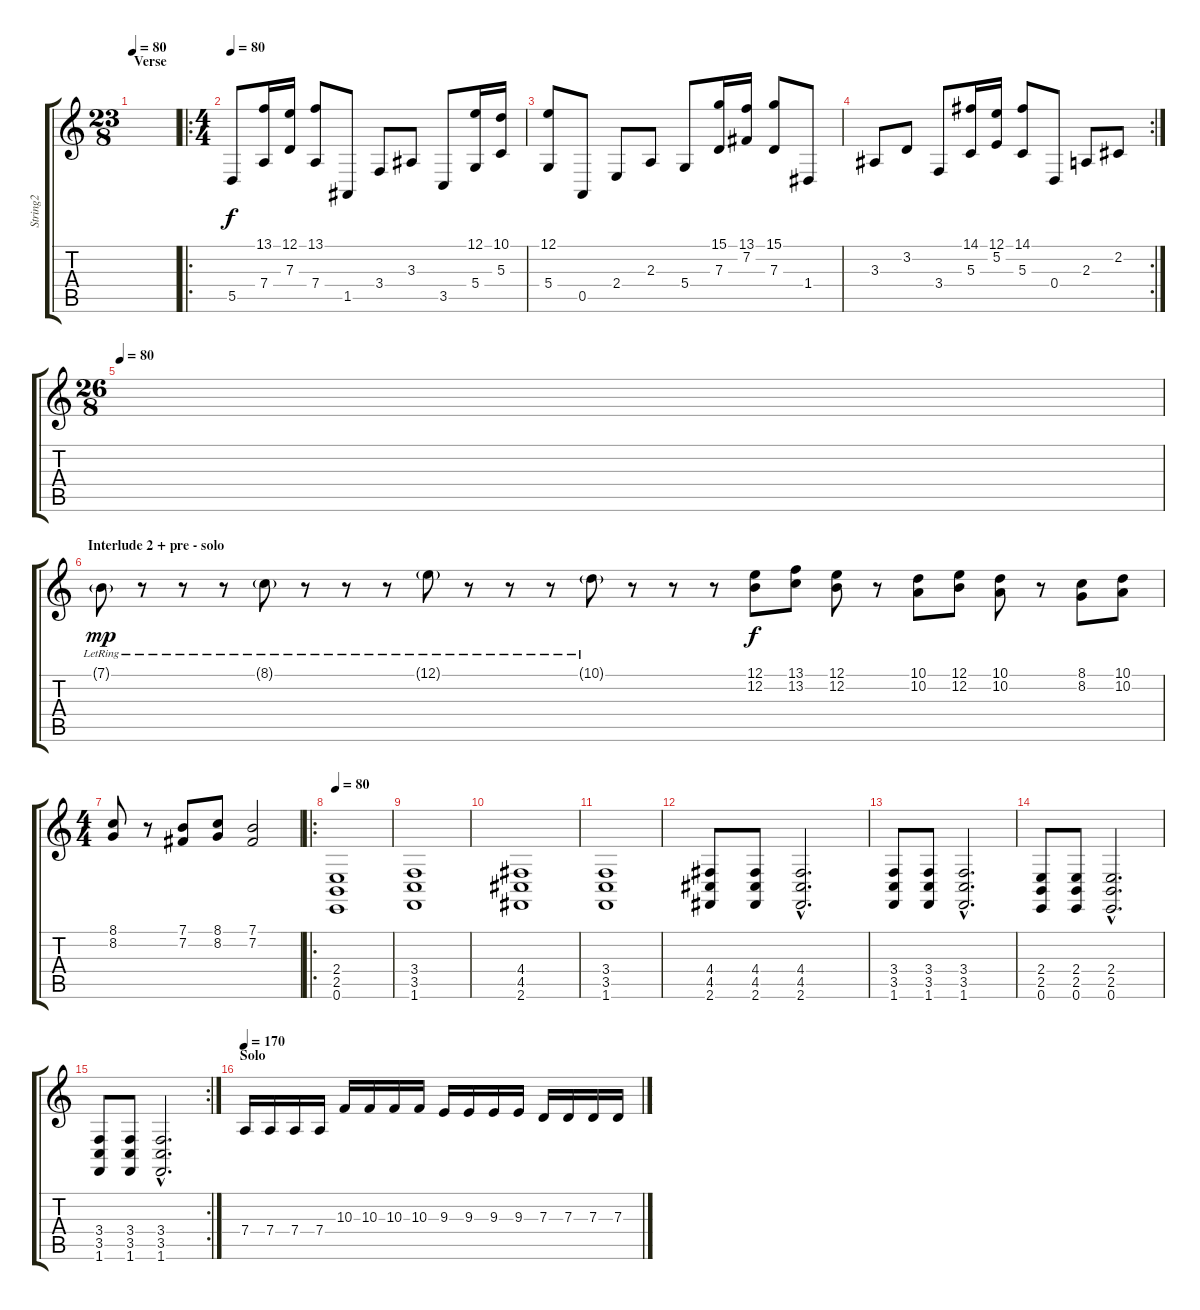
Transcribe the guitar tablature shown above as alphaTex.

\track ("String2" "String2") {instrument stringensemble2}
\staff {score tabs}
\tuning (E4 B3 G3 D3 A2 E2) {hide}
\ts (23 8)
\section ("" "Verse")
\tempo 80
\clef g2
\ks c
|
\ro
\ts (4 4)
\tempo 80
5.5.8 (13.1 7.4).16 (12.1 7.3).16 (13.1 7.4).8 1.5.8 3.4.8 3.3.8 3.5.8 (12.1 5.4).16 (10.1 5.3).16 |
(12.1 5.4).8 0.5.8 2.4.8 2.3.8 5.4.8 (15.1 7.3).16 (13.1 7.2).16 (15.1 7.3).8 1.4.8 |
\rc 2
3.3.8 3.2.8 3.4.8 (14.1 5.3).16 (12.1 5.2).16 (14.1 5.3).8 0.4.8 2.3.8 2.2.8 |
\ts (26 8)
\tempo 80
|
\section ("" "Interlude 2 + pre - solo")
7.1{g lr}.8{dy mp} r.8 r.8 r.8 8.1{g lr}.8 r.8 r.8 r.8 12.1{g lr}.8 r.8 r.8 r.8 10.1{g lr}.8 r.8 r.8 r.8 (12.1 12.2).8{dy f} (13.1 13.2).8 (12.1 12.2).8 r.8 (10.1 10.2).8 (12.1 12.2).8 (10.1 10.2).8 r.8 (8.1 8.2).8 (10.1 10.2).8 |
\ts (4 4)
(8.1 8.2).8 r.8 (7.1 7.2).8 (8.1 8.2).8 (7.1 7.2).2 |
\ro
\tempo 80
(2.4 2.5 0.6).1 |
(3.4 3.5 1.6).1 |
(4.4 4.5 2.6).1 |
(3.4 3.5 1.6).1 |
(4.4 4.5 2.6).8 (4.4 4.5 2.6).8 (4.4{hac} 4.5{hac} 2.6{hac}).2{d} |
(3.4 3.5 1.6).8 (3.4 3.5 1.6).8 (3.4{hac} 3.5{hac} 1.6{hac}).2{d} |
(2.4 2.5 0.6).8 (2.4 2.5 0.6).8 (2.4{hac} 2.5{hac} 0.6{hac}).2{d} |
\rc 2
(3.4 3.5 1.6).8 (3.4 3.5 1.6).8 (3.4{hac} 3.5{hac} 1.6{hac}).2{d} |
\section ("" "Solo")
\tempo 170
7.4.16 7.4.16 7.4.16 7.4.16 10.3.16 10.3.16 10.3.16 10.3.16 9.3.16 9.3.16 9.3.16 9.3.16 7.3.16 7.3.16 7.3.16 7.3.16
